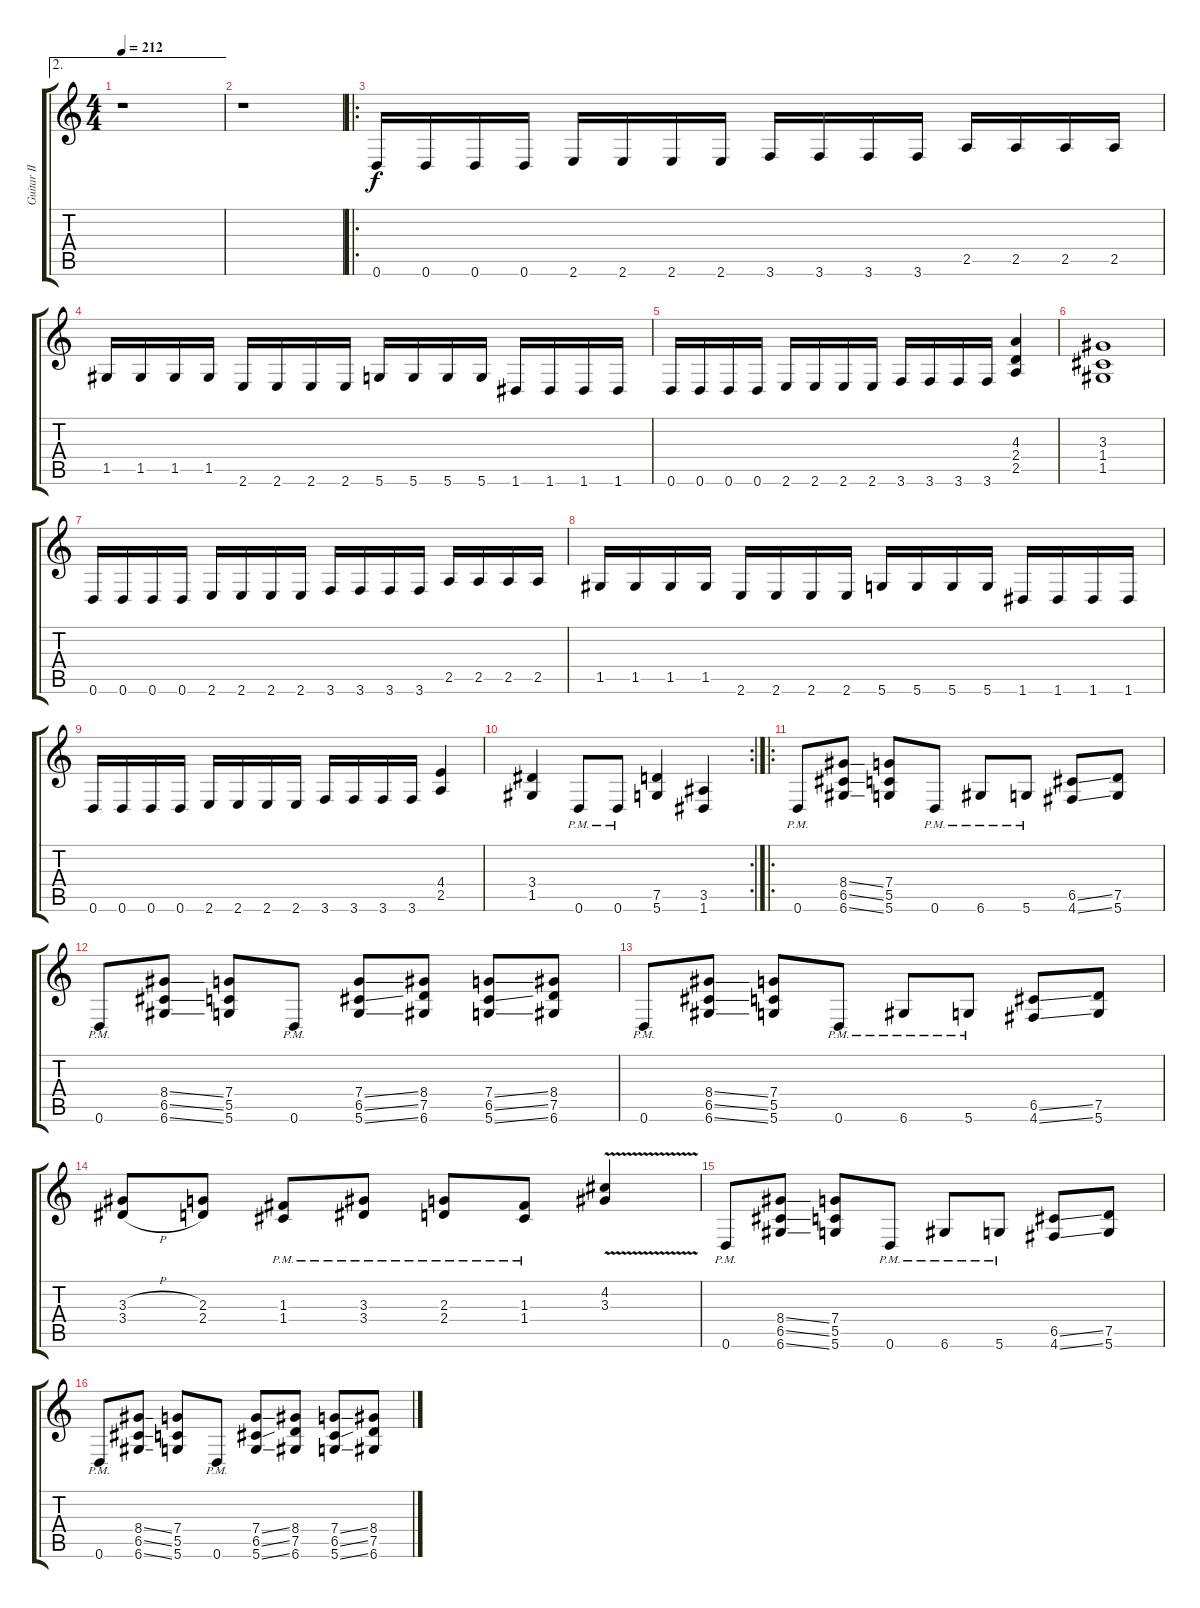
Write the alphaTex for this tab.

\track ("Guitar II" "Guitar II") {instrument distortionguitar}
\staff {score tabs}
\tuning (D4 A3 F3 C3 G2 D2) {hide}
\ae 2
\ts (4 4)
\tempo 212
\clef g2
\ks c
r.1{dy f} |
r.1 |
\ro
0.6.16 0.6.16 0.6.16 0.6.16 2.6.16 2.6.16 2.6.16 2.6.16 3.6.16 3.6.16 3.6.16 3.6.16 2.5.16 2.5.16 2.5.16 2.5.16 |
1.5.16 1.5.16 1.5.16 1.5.16 2.6.16 2.6.16 2.6.16 2.6.16 5.6.16 5.6.16 5.6.16 5.6.16 1.6.16 1.6.16 1.6.16 1.6.16 |
0.6.16 0.6.16 0.6.16 0.6.16 2.6.16 2.6.16 2.6.16 2.6.16 3.6.16 3.6.16 3.6.16 3.6.16 (4.3 2.4 2.5).4 |
(3.3 1.4 1.5).1 |
0.6.16 0.6.16 0.6.16 0.6.16 2.6.16 2.6.16 2.6.16 2.6.16 3.6.16 3.6.16 3.6.16 3.6.16 2.5.16 2.5.16 2.5.16 2.5.16 |
1.5.16 1.5.16 1.5.16 1.5.16 2.6.16 2.6.16 2.6.16 2.6.16 5.6.16 5.6.16 5.6.16 5.6.16 1.6.16 1.6.16 1.6.16 1.6.16 |
0.6.16 0.6.16 0.6.16 0.6.16 2.6.16 2.6.16 2.6.16 2.6.16 3.6.16 3.6.16 3.6.16 3.6.16 (4.4 2.5).4 |
\rc 2
(3.4 1.5).4 0.6{pm}.8 0.6{pm}.8 (7.5 5.6).4 (3.5 1.6).4 |
\ro
0.6{pm}.8 (8.4{ss} 6.5{ss} 6.6{ss}).8 (7.4 5.5 5.6).8 0.6{pm}.8 6.6{pm}.8 5.6{pm}.8 (6.5{ss} 4.6{ss}).8 (7.5 5.6).8 |
0.6{pm}.8 (8.4{ss} 6.5{ss} 6.6{ss}).8 (7.4 5.5 5.6).8 0.6{pm}.8 (7.4{ss} 6.5{ss} 5.6{ss}).8 (8.4 7.5 6.6).8 (7.4{ss} 6.5{ss} 5.6{ss}).8 (8.4 7.5 6.6).8 |
0.6{pm}.8 (8.4{ss} 6.5{ss} 6.6{ss}).8 (7.4 5.5 5.6).8 0.6{pm}.8 6.6{pm}.8 5.6{pm}.8 (6.5{ss} 4.6{ss}).8 (7.5 5.6).8 |
(3.3{h} 3.4{h}).8 (2.3 2.4).8 (1.3{pm} 1.4{pm}).8 (3.3{pm} 3.4{pm}).8 (2.3{pm} 2.4{pm}).8 (1.3{pm} 1.4{pm}).8 (4.2 3.3{v}).4 |
0.6{pm}.8 (8.4{ss} 6.5{ss} 6.6{ss}).8 (7.4 5.5 5.6).8 0.6{pm}.8 6.6{pm}.8 5.6{pm}.8 (6.5{ss} 4.6{ss}).8 (7.5 5.6).8 |
0.6{pm}.8 (8.4{ss} 6.5{ss} 6.6{ss}).8 (7.4 5.5 5.6).8 0.6{pm}.8 (7.4{ss} 6.5{ss} 5.6{ss}).8 (8.4 7.5 6.6).8 (7.4{ss} 6.5{ss} 5.6{ss}).8 (8.4 7.5 6.6).8
